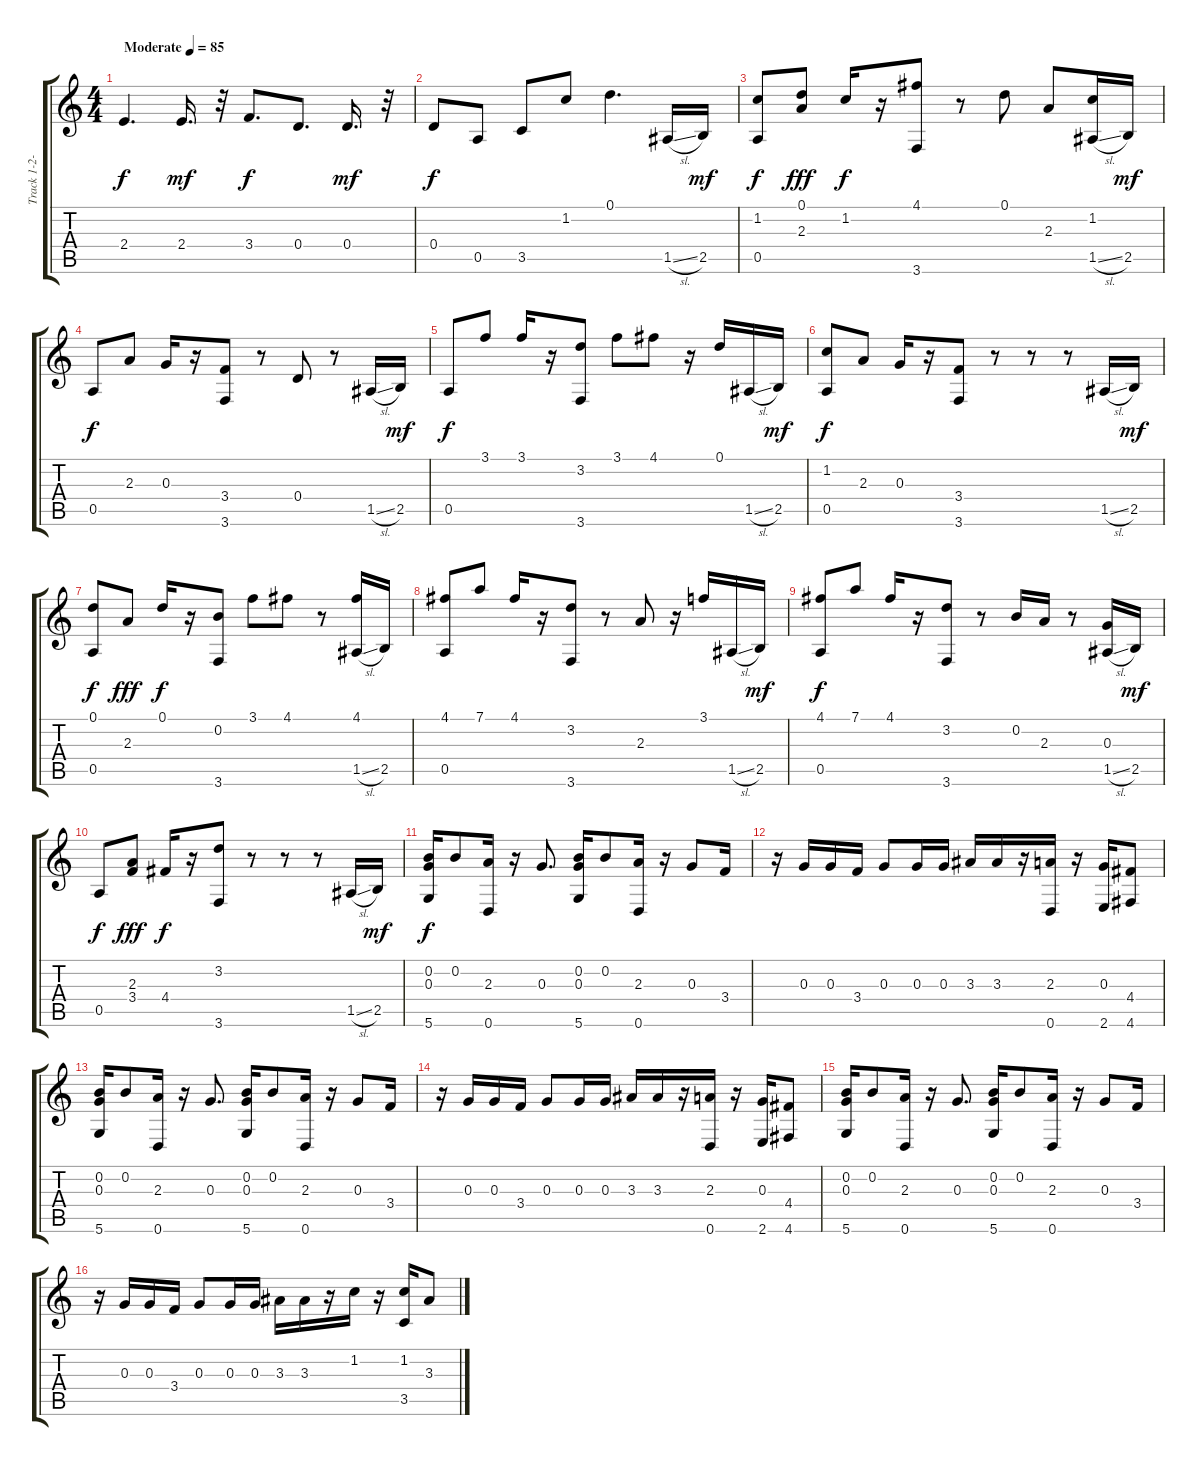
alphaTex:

\track ("Track 1-2-4" "Track 1-2-") {instrument acousticguitarsteel}
\staff {score tabs}
\tuning (D4 B3 G3 D3 A2 D2) {hide}
\ts (4 4)
\tempo (85 "Moderate")
\clef g2
\ks c
2.4.4{d dy f instrument acousticguitarsteel} 2.4.16{d dy mf} r.32 3.4.8{d dy f} 0.4.8{d} 0.4.16{d dy mf} r.32 |
0.4.8{dy f} 0.5.8 3.5.8 1.2.8 0.1.4{d} 1.5{sl}.16 2.5.16{dy mf} |
(1.2 0.5).8{dy f} (0.1 2.3).8{dy fff} 1.2.16{dy f} r.16 (4.1 3.6).8 r.8 0.1.8 2.3.8 (1.2 1.5{sl}).16 2.5.16{dy mf} |
0.5.8{dy f} 2.3.8 0.3.16 r.16 (3.4 3.6).8 r.8 0.4.8 r.8 1.5{sl}.16 2.5.16{dy mf} |
0.5.8{dy f} 3.1.8 3.1.16 r.16 (3.2 3.6).8 3.1.8 4.1.8 r.16 0.1.16 1.5{sl}.16 2.5.16{dy mf} |
(1.2 0.5).8{dy f} 2.3.8 0.3.16 r.16 (3.4 3.6).8 r.8 r.8 r.8 1.5{sl}.16 2.5.16{dy mf} |
(0.1 0.5).8{dy f} 2.3.8{dy fff} 0.1.16{dy f} r.16 (0.2 3.6).8 3.1.8 4.1.8 r.8 (4.1 1.5{sl}).16 2.5.16 |
(4.1 0.5).8 7.1.8 4.1.16 r.16 (3.2 3.6).8 r.8 2.3.8 r.16 3.1.16 1.5{sl}.16 2.5.16{dy mf} |
(4.1 0.5).8{dy f} 7.1.8 4.1.16 r.16 (3.2 3.6).8 r.8 0.2.16 2.3.16 r.8 (0.3 1.5{sl}).16 2.5.16{dy mf} |
0.5.8{dy f} (2.3 3.4).8{dy fff} 4.4.16{dy f} r.16 (3.2 3.6).8 r.8 r.8 r.8 1.5{sl}.16 2.5.16{dy mf} |
(0.2 0.3 5.6).16{dy f} 0.2.8 (2.3 0.6).16 r.16 0.3.8{d} (0.2 0.3 5.6).16 0.2.8 (2.3 0.6).16 r.16 0.3.8 3.4.16 |
r.16 0.3.16 0.3.16 3.4.16 0.3.8 0.3.16 0.3.16 3.3.16 3.3.16 r.16 (2.3 0.6).16 r.16 (0.3 2.6).16 (4.4 4.6).8 |
(0.2 0.3 5.6).16 0.2.8 (2.3 0.6).16 r.16 0.3.8{d} (0.2 0.3 5.6).16 0.2.8 (2.3 0.6).16 r.16 0.3.8 3.4.16 |
r.16 0.3.16 0.3.16 3.4.16 0.3.8 0.3.16 0.3.16 3.3.16 3.3.16 r.16 (2.3 0.6).16 r.16 (0.3 2.6).16 (4.4 4.6).8 |
(0.2 0.3 5.6).16 0.2.8 (2.3 0.6).16 r.16 0.3.8{d} (0.2 0.3 5.6).16 0.2.8 (2.3 0.6).16 r.16 0.3.8 3.4.16 |
r.16 0.3.16 0.3.16 3.4.16 0.3.8 0.3.16 0.3.16 3.3.16 3.3.16 r.16 1.2.16 r.16 (1.2 3.5).16 3.3.8
